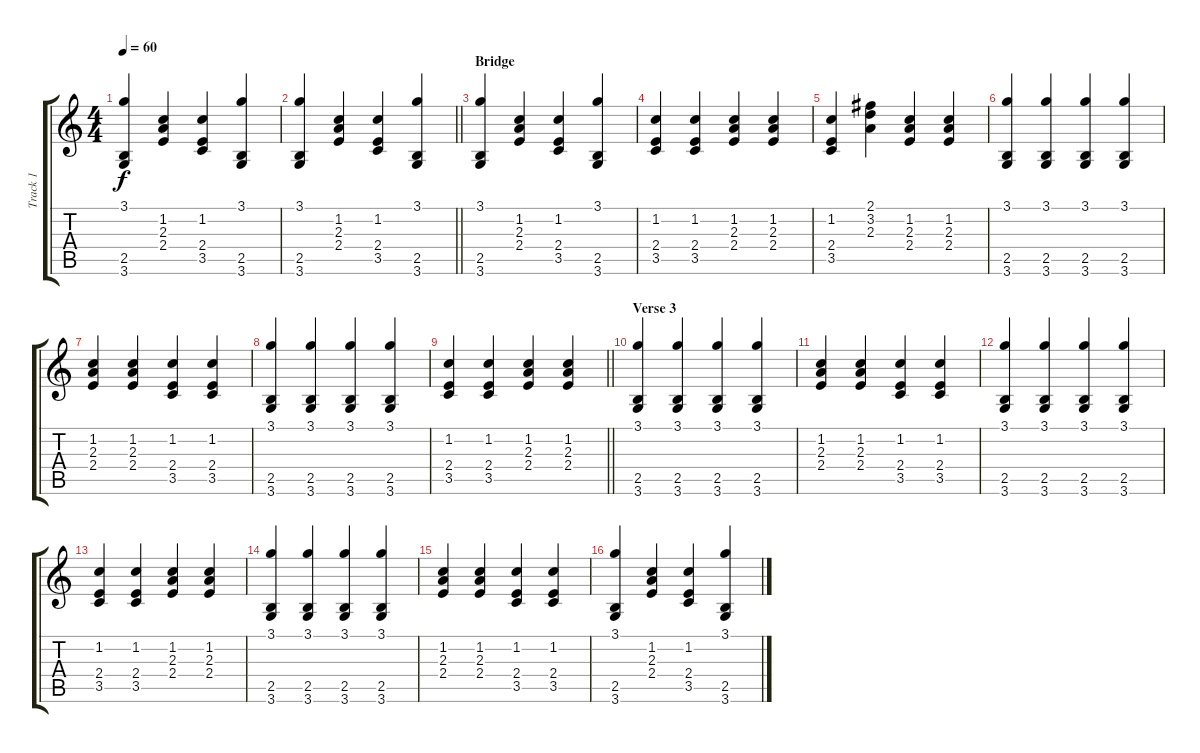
\track ("Track 1" "Track 1") {instrument acousticguitarsteel}
\staff {score tabs}
\tuning (E4 B3 G3 D3 A2 E2) {hide}
\ts (4 4)
\tempo 60
\clef g2
\ks c
(3.1 2.5 3.6).4{dy f} (1.2 2.3 2.4).4 (1.2 2.4 3.5).4 (3.1 2.5 3.6).4 |
\barLineRight lightlight
(3.1 2.5 3.6).4 (1.2 2.3 2.4).4 (1.2 2.4 3.5).4 (3.1 2.5 3.6).4 |
\section ("" "Bridge")
(3.1 2.5 3.6).4 (1.2 2.3 2.4).4 (1.2 2.4 3.5).4 (3.1 2.5 3.6).4 |
(1.2 2.4 3.5).4 (1.2 2.4 3.5).4 (1.2 2.3 2.4).4 (1.2 2.3 2.4).4 |
(1.2 2.4 3.5).4 (2.1 3.2 2.3).4 (1.2 2.3 2.4).4 (1.2 2.3 2.4).4 |
(3.1 2.5 3.6).4 (3.1 2.5 3.6).4 (3.1 2.5 3.6).4 (3.1 2.5 3.6).4 |
(1.2 2.3 2.4).4 (1.2 2.3 2.4).4 (1.2 2.4 3.5).4 (1.2 2.4 3.5).4 |
(3.1 2.5 3.6).4 (3.1 2.5 3.6).4 (3.1 2.5 3.6).4 (3.1 2.5 3.6).4 |
\barLineRight lightlight
(1.2 2.4 3.5).4 (1.2 2.4 3.5).4 (1.2 2.3 2.4).4 (1.2 2.3 2.4).4 |
\section ("" "Verse 3")
(3.1 2.5 3.6).4 (3.1 2.5 3.6).4 (3.1 2.5 3.6).4 (3.1 2.5 3.6).4 |
(1.2 2.3 2.4).4 (1.2 2.3 2.4).4 (1.2 2.4 3.5).4 (1.2 2.4 3.5).4 |
(3.1 2.5 3.6).4 (3.1 2.5 3.6).4 (3.1 2.5 3.6).4 (3.1 2.5 3.6).4 |
(1.2 2.4 3.5).4 (1.2 2.4 3.5).4 (1.2 2.3 2.4).4 (1.2 2.3 2.4).4 |
(3.1 2.5 3.6).4 (3.1 2.5 3.6).4 (3.1 2.5 3.6).4 (3.1 2.5 3.6).4 |
(1.2 2.3 2.4).4 (1.2 2.3 2.4).4 (1.2 2.4 3.5).4 (1.2 2.4 3.5).4 |
(3.1 2.5 3.6).4 (1.2 2.3 2.4).4 (1.2 2.4 3.5).4 (3.1 2.5 3.6).4
